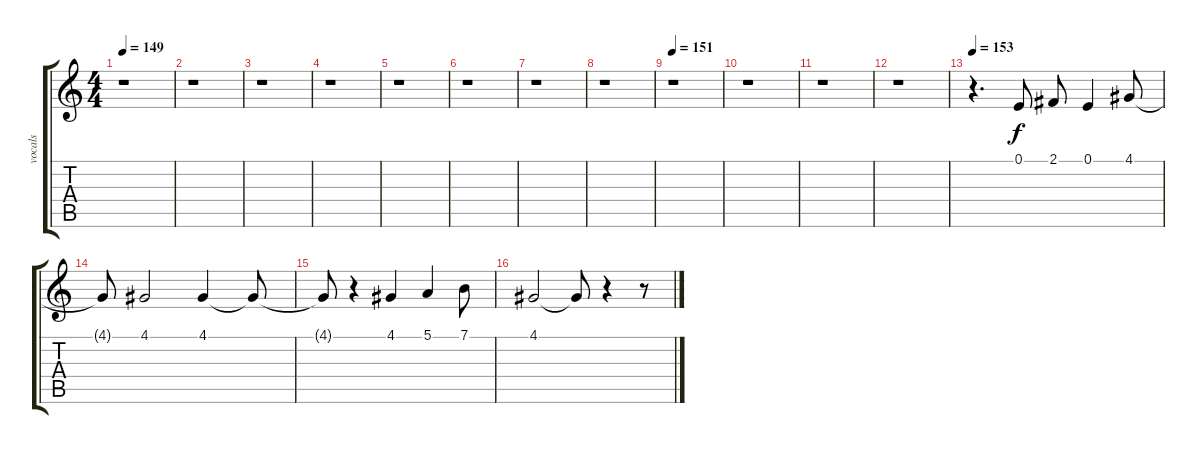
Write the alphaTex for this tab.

\track ("vocals" "vocals") {instrument voiceoohs}
\staff {score tabs}
\tuning (E4 B3 G3 D3 A2 E2) {hide}
\ts (4 4)
\tempo 149
\clef g2
\ks c
r.1{dy f} |
r.1 |
r.1 |
r.1 |
r.1 |
r.1 |
r.1 |
r.1 |
\tempo 151
r.1 |
r.1 |
r.1 |
r.1 |
\tempo 153
r.4{d} 0.1.8 2.1.8 0.1.4 4.1.8 |
4.1{t}.8 4.1.2 4.1.4 4.1{t}.8 |
4.1{t}.8 r.4 4.1.4 5.1.4 7.1.8 |
4.1.2 4.1{t}.8 r.4 r.8
